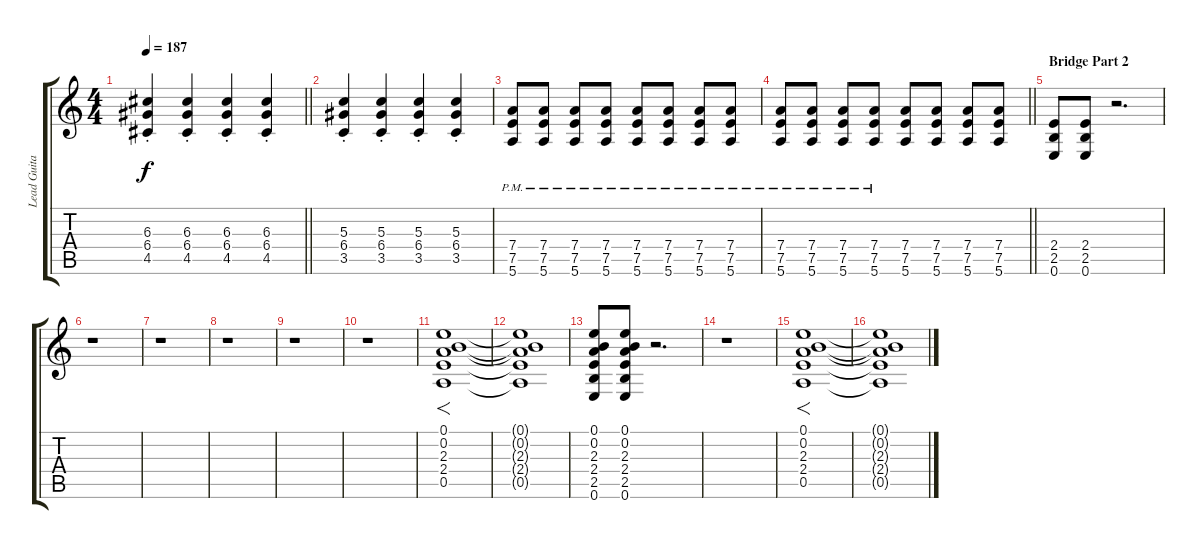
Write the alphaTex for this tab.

\track ("Lead Guitar" "Lead Guita") {instrument overdrivenguitar}
\staff {score tabs}
\tuning (E4 B3 G3 D3 A2 E2) {hide}
\ts (4 4)
\tempo 187
\clef g2
\barLineRight lightlight
\ks c
(6.3{st} 6.4{st} 4.5{st}).4{dy f} (6.3{st} 6.4{st} 4.5{st}).4 (6.3{st} 6.4{st} 4.5{st}).4 (6.3{st} 6.4{st} 4.5{st}).4 |
(5.3{st} 6.4{st} 3.5{st}).4 (5.3{st} 6.4{st} 3.5{st}).4 (5.3{st} 6.4{st} 3.5{st}).4 (5.3{st} 6.4{st} 3.5{st}).4 |
(7.4{pm} 7.5{pm} 5.6{pm}).8 (7.4{pm} 7.5{pm} 5.6{pm}).8 (7.4{pm} 7.5{pm} 5.6{pm}).8 (7.4{pm} 7.5{pm} 5.6{pm}).8 (7.4{pm} 7.5{pm} 5.6{pm}).8 (7.4{pm} 7.5{pm} 5.6{pm}).8 (7.4{pm} 7.5{pm} 5.6{pm}).8 (7.4{pm} 7.5{pm} 5.6{pm}).8 |
\barLineRight lightlight
(7.4{pm} 7.5{pm} 5.6{pm}).8 (7.4{pm} 7.5{pm} 5.6{pm}).8 (7.4{pm} 7.5{pm} 5.6{pm}).8 (7.4{pm} 7.5{pm} 5.6{pm}).8 (7.4 7.5 5.6).8 (7.4 7.5 5.6).8 (7.4 7.5 5.6).8 (7.4 7.5 5.6).8 |
\section ("" "Bridge Part 2")
(2.4 2.5 0.6).8 (2.4 2.5 0.6).8 r.2{d} |
r.1 |
r.1 |
r.1 |
r.1 |
r.1 |
(0.1 0.2 2.3 2.4 0.5).1{f} |
(0.1{t} 0.2{t} 2.3{t} 2.4{t} 0.5{t}).1 |
(0.1 0.2 2.3 2.4 2.5 0.6).8 (0.1 0.2 2.3 2.4 2.5 0.6).8 r.2{d} |
r.1 |
(0.1 0.2 2.3 2.4 0.5).1{f} |
(0.1{t} 0.2{t} 2.3{t} 2.4{t} 0.5{t}).1
